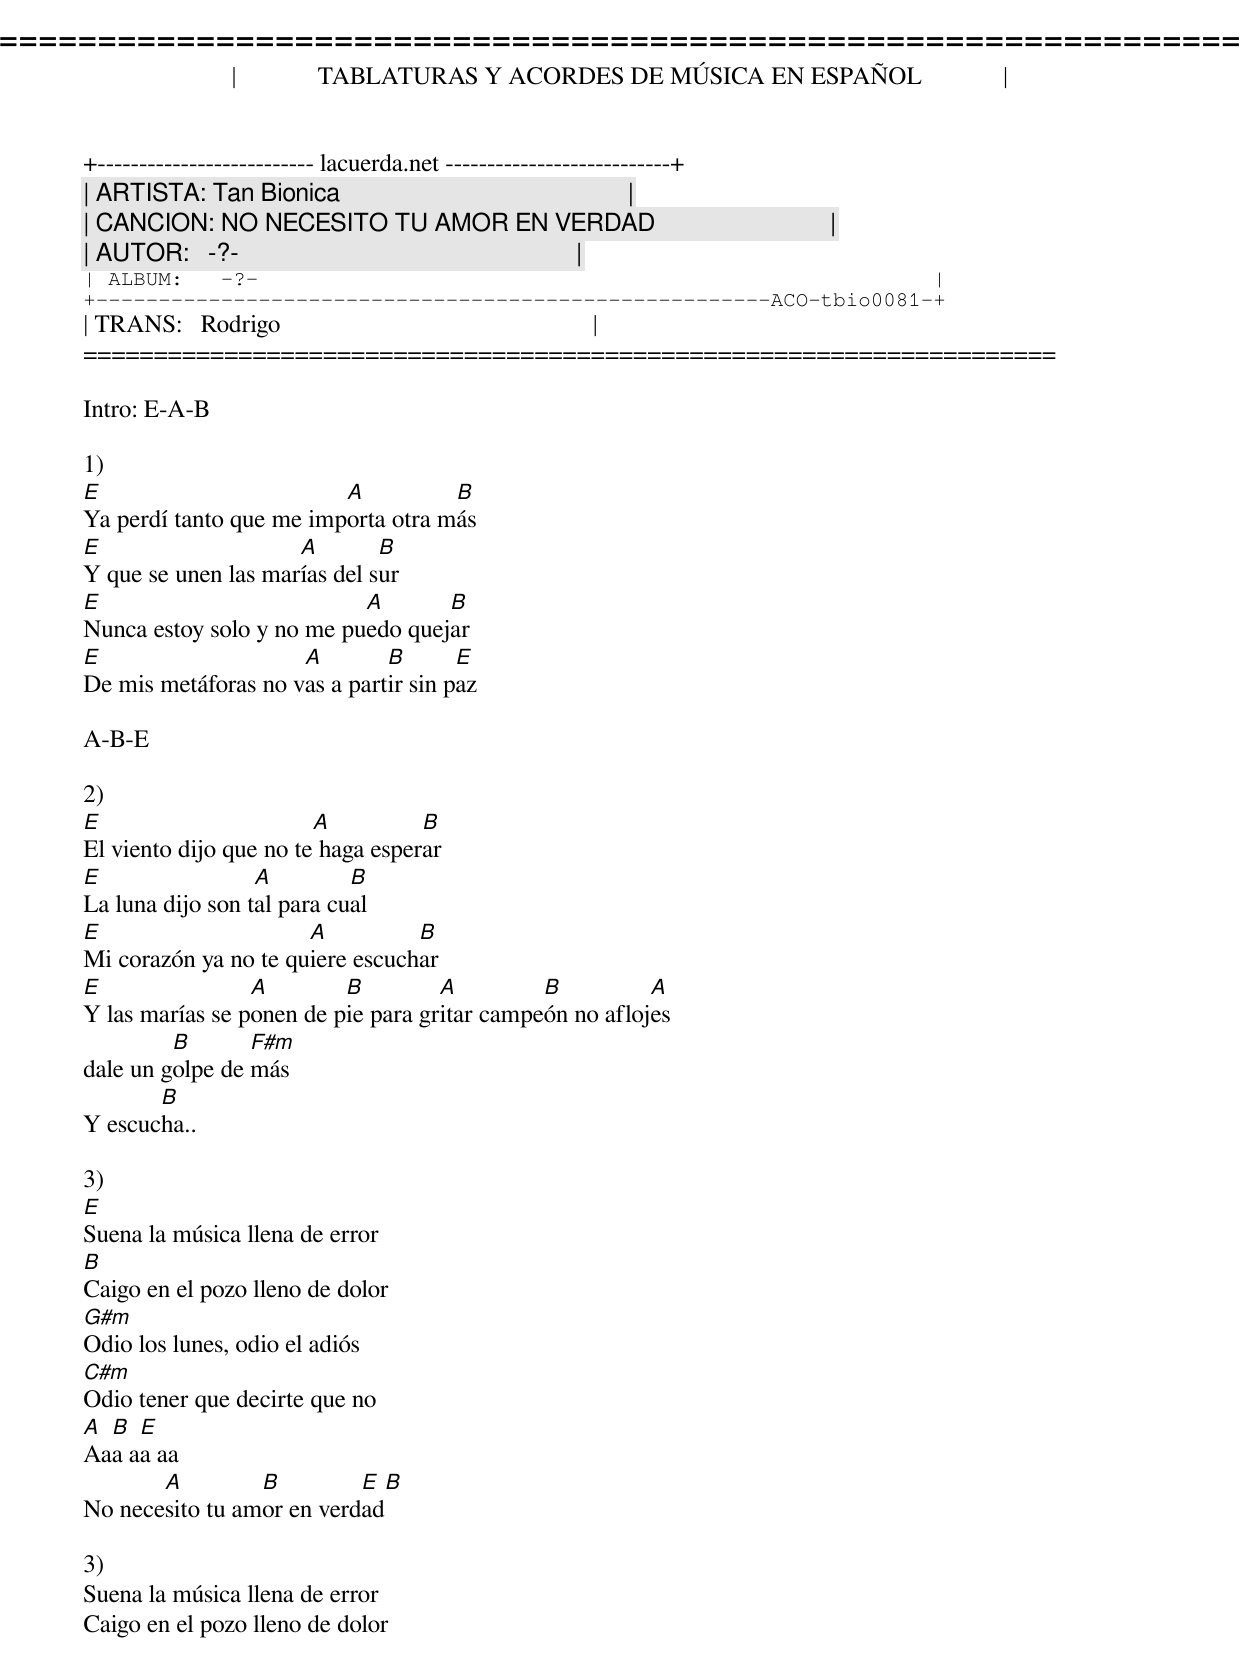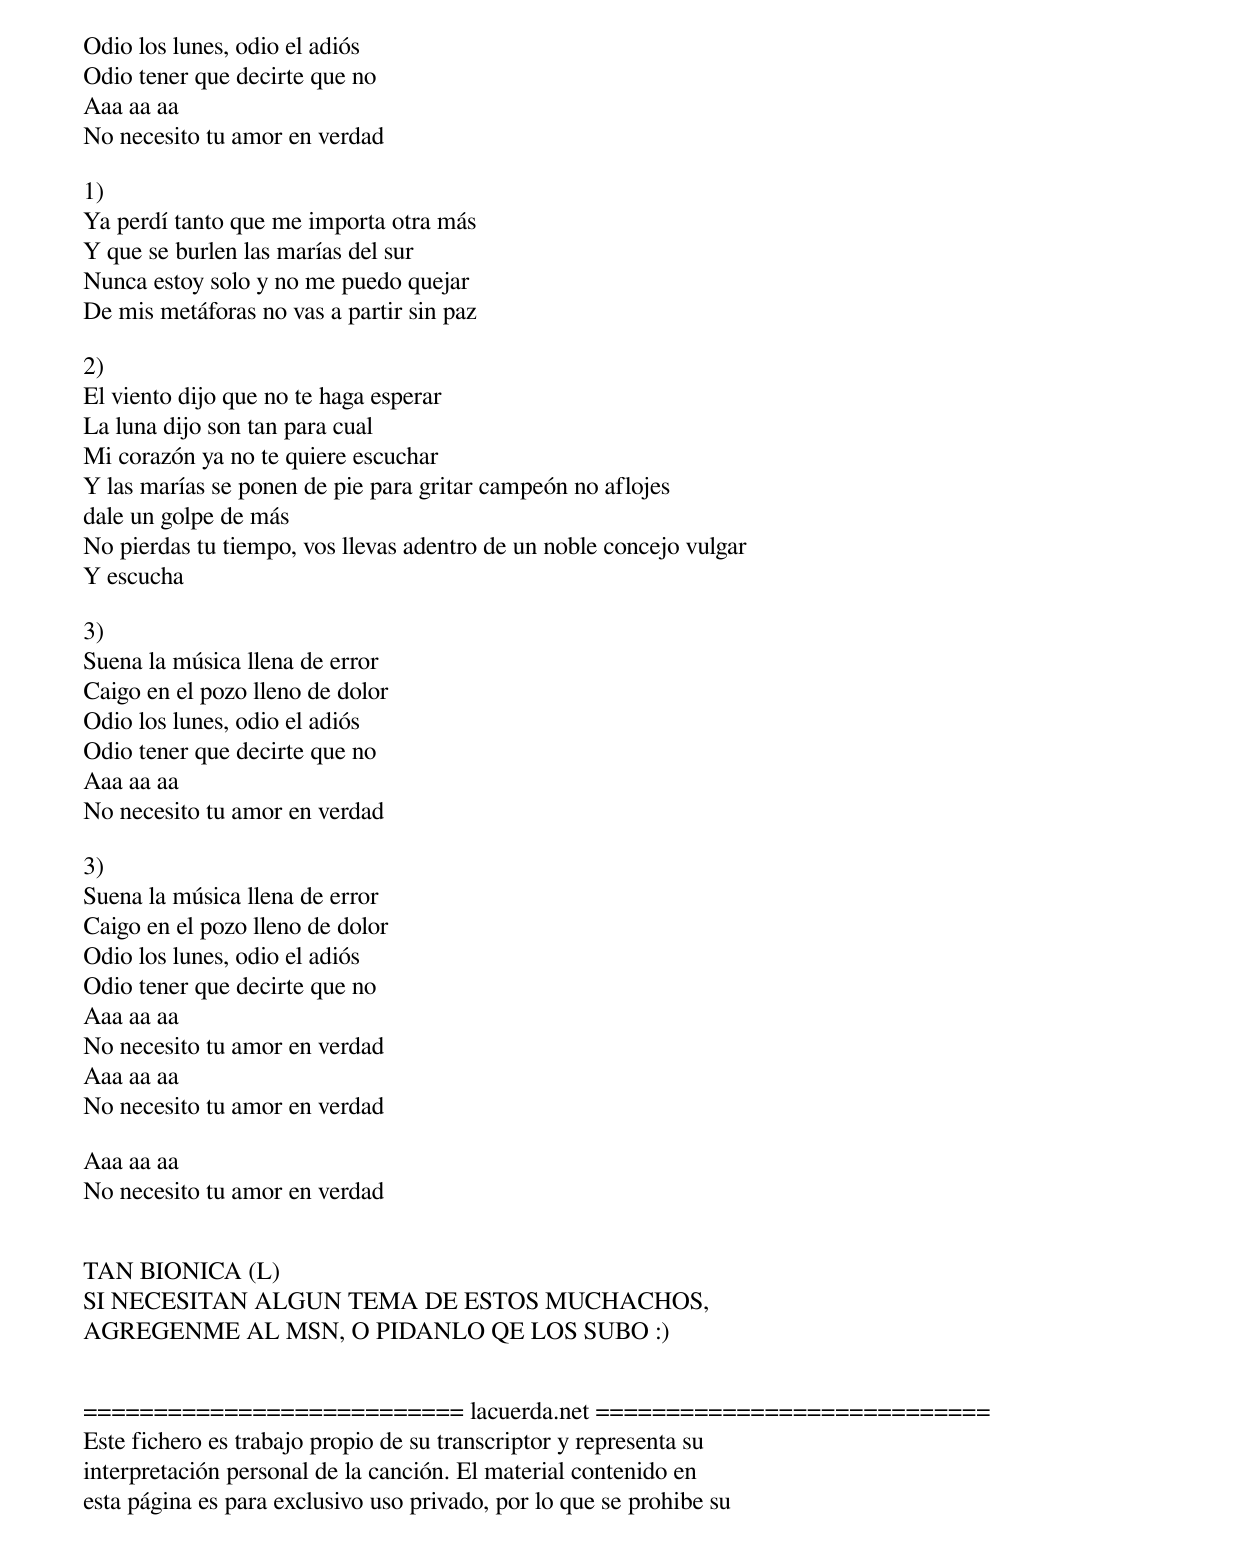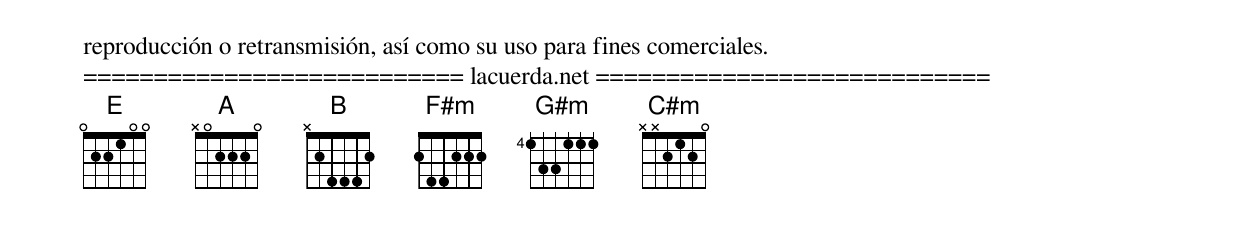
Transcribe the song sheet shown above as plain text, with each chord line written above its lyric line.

=====================================================================
|             TABLATURAS Y ACORDES DE MÚSICA EN ESPAÑOL             |
+-------------------------- lacuerda.net ---------------------------+
| ARTISTA: Tan Bionica                                              |
| CANCION: NO NECESITO TU AMOR EN VERDAD                            |
| AUTOR:   -?-                                                      |
| ALBUM:   -?-                                                      |
+------------------------------------------------------ACO-tbio0081-+
| TRANS:   Rodrigo                                                  |
=====================================================================

Intro: E-A-B

1)
E                        A          B
Ya perdí tanto que me importa otra más
E                    A        B
Y que se unen las marías del sur
E                          A       B
Nunca estoy solo y no me puedo quejar
E                    A        B       E
De mis metáforas no vas a partir sin paz

A-B-E

2)
E                       A          B
El viento dijo que no te haga esperar
E                 A         B
La luna dijo son tal para cual
E                     A          B
Mi corazón ya no te quiere escuchar
E                A        B         A         B          A
Y las marías se ponen de pie para gritar campeón no aflojes
         B       F#m
dale un golpe de más
       B
Y escucha..

3)
E
Suena la música llena de error
B
Caigo en el pozo lleno de dolor
G#m
Odio los lunes, odio el adiós
C#m
Odio tener que decirte que no
A B  E
Aaa aa aa
       A         B         E     B
No necesito tu amor en verdad

3)
Suena la música llena de error
Caigo en el pozo lleno de dolor
Odio los lunes, odio el adiós
Odio tener que decirte que no
Aaa aa aa
No necesito tu amor en verdad

1)
Ya perdí tanto que me importa otra más
Y que se burlen las marías del sur
Nunca estoy solo y no me puedo quejar
De mis metáforas no vas a partir sin paz

2)
El viento dijo que no te haga esperar
La luna dijo son tan para cual
Mi corazón ya no te quiere escuchar
Y las marías se ponen de pie para gritar campeón no aflojes
dale un golpe de más
No pierdas tu tiempo, vos llevas adentro de un noble concejo vulgar
Y escucha

3)
Suena la música llena de error
Caigo en el pozo lleno de dolor
Odio los lunes, odio el adiós
Odio tener que decirte que no
Aaa aa aa
No necesito tu amor en verdad

3)
Suena la música llena de error
Caigo en el pozo lleno de dolor
Odio los lunes, odio el adiós
Odio tener que decirte que no
Aaa aa aa
No necesito tu amor en verdad
Aaa aa aa
No necesito tu amor en verdad

Aaa aa aa
No necesito tu amor en verdad


TAN BIONICA (L)
SI NECESITAN ALGUN TEMA DE ESTOS MUCHACHOS,
AGREGENME AL MSN, O PIDANLO QE LOS SUBO :)


=========================== lacuerda.net ============================
Este fichero es trabajo propio de su transcriptor y representa su
interpretación personal de la canción. El material contenido en
esta página es para exclusivo uso privado, por lo que se prohibe su
reproducción o retransmisión, así como su uso para fines comerciales.
=========================== lacuerda.net ============================
